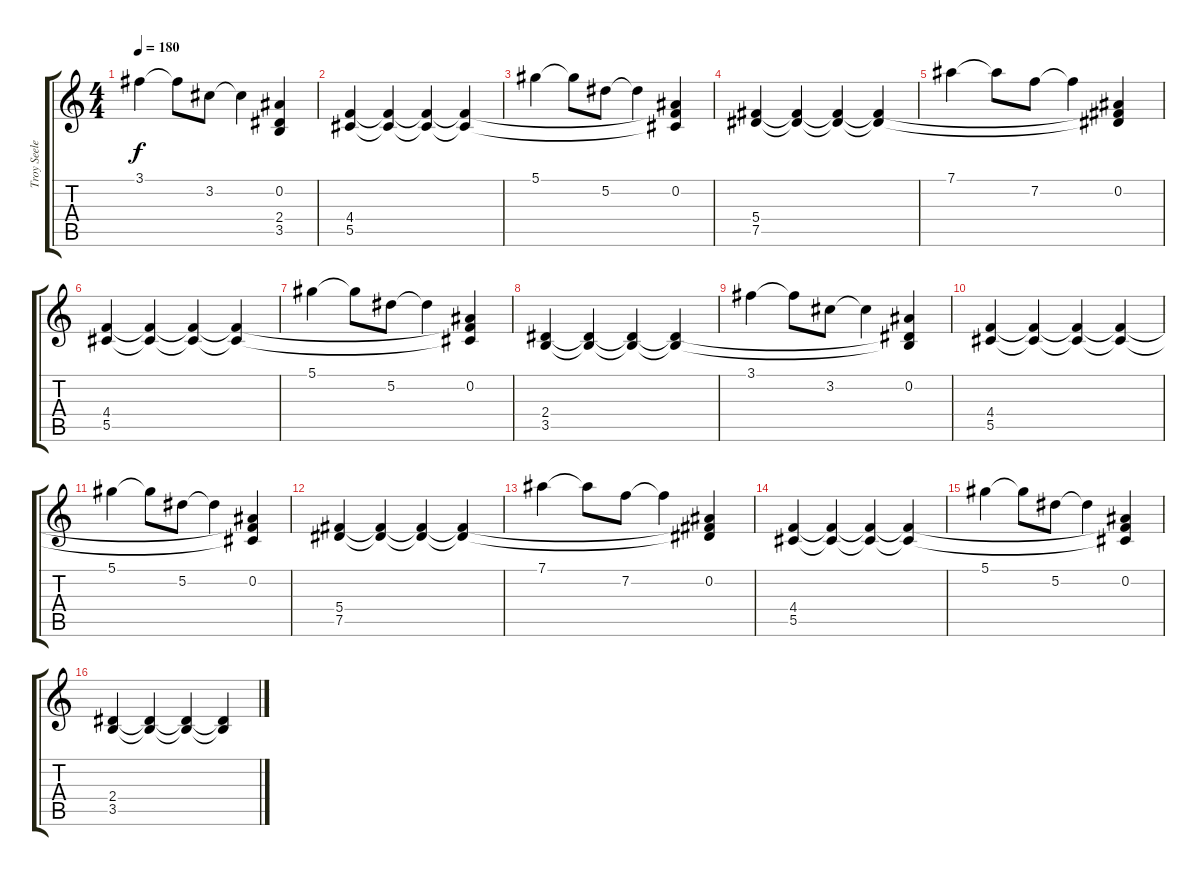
\track ("Troy Seele" "Troy Seele") {instrument overdrivenguitar}
\staff {score tabs}
\tuning (Eb4 Bb3 Gb3 Db3 Ab2 Eb2) {hide}
\ts (4 4)
\tempo 180
\clef g2
\ks c
3.1.4{dy f} 3.1{t}.8 3.2.8 3.2{t}.4 (0.2 2.4{t} 3.5{t}).4 |
(4.4 5.5).4 (4.4{t} 5.5{t}).4 (4.4{t} 5.5{t}).4 (4.4{t} 5.5{t}).4 |
5.1.4 5.1{t}.8 5.2.8 5.2{t}.4 (0.2 4.4{t} 5.5{t}).4 |
(5.4 7.5).4 (5.4{t} 7.5{t}).4 (5.4{t} 7.5{t}).4 (5.4{t} 7.5{t}).4 |
7.1.4 7.1{t}.8 7.2.8 7.2{t}.4 (0.2 5.4{t} 7.5{t}).4 |
(4.4 5.5).4 (4.4{t} 5.5{t}).4 (4.4{t} 5.5{t}).4 (4.4{t} 5.5{t}).4 |
5.1.4 5.1{t}.8 5.2.8 5.2{t}.4 (0.2 4.4{t} 5.5{t}).4 |
(2.4 3.5).4 (2.4{t} 3.5{t}).4 (2.4{t} 3.5{t}).4 (2.4{t} 3.5{t}).4 |
3.1.4 3.1{t}.8 3.2.8 3.2{t}.4 (0.2 2.4{t} 3.5{t}).4 |
(4.4 5.5).4 (4.4{t} 5.5{t}).4 (4.4{t} 5.5{t}).4 (4.4{t} 5.5{t}).4 |
5.1.4 5.1{t}.8 5.2.8 5.2{t}.4 (0.2 4.4{t} 5.5{t}).4 |
(5.4 7.5).4 (5.4{t} 7.5{t}).4 (5.4{t} 7.5{t}).4 (5.4{t} 7.5{t}).4 |
7.1.4 7.1{t}.8 7.2.8 7.2{t}.4 (0.2 5.4{t} 7.5{t}).4 |
(4.4 5.5).4 (4.4{t} 5.5{t}).4 (4.4{t} 5.5{t}).4 (4.4{t} 5.5{t}).4 |
5.1.4 5.1{t}.8 5.2.8 5.2{t}.4 (0.2 4.4{t} 5.5{t}).4 |
(2.4 3.5).4 (2.4{t} 3.5{t}).4 (2.4{t} 3.5{t}).4 (2.4{t} 3.5{t}).4
